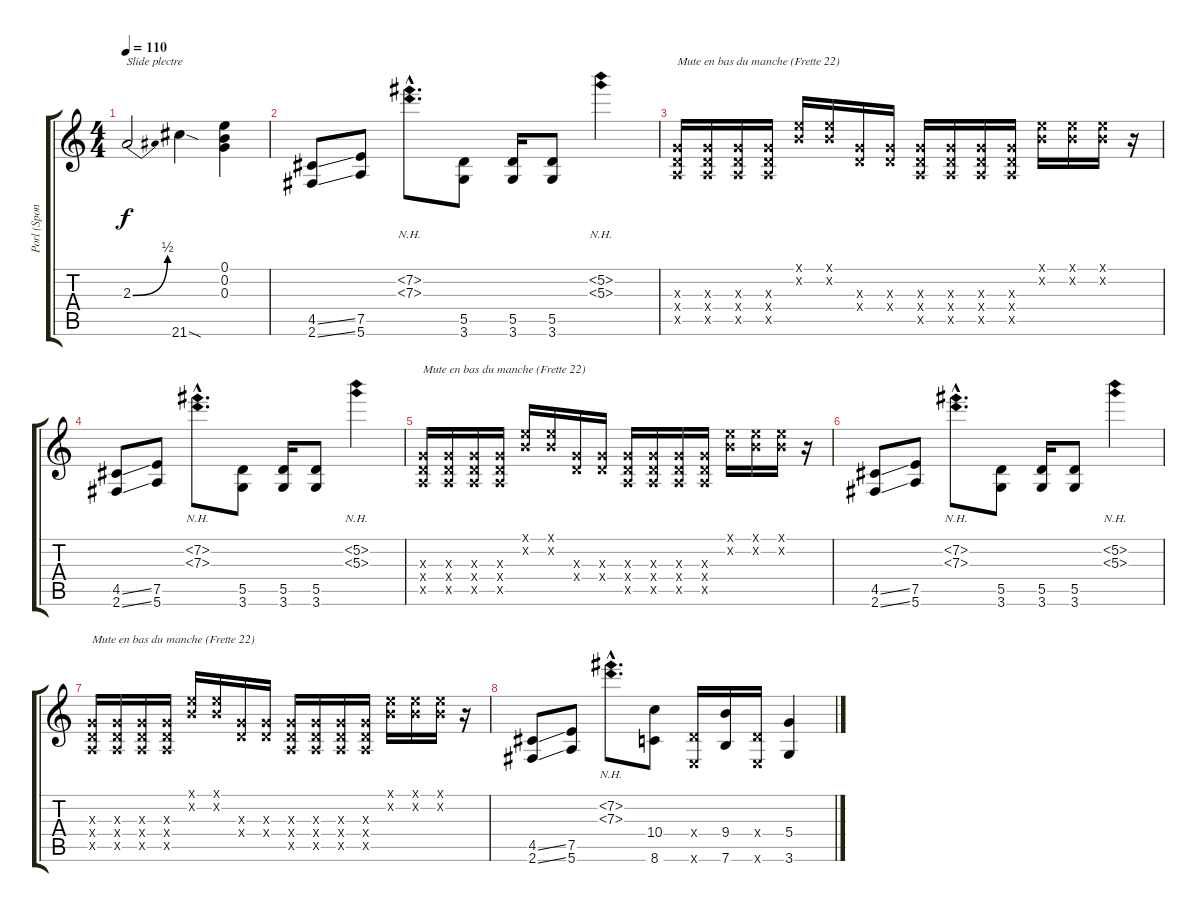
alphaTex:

\track ("Porl (Spondylos)" "Porl (Spon") {instrument overdrivenguitar}
\staff {score tabs}
\tuning (E4 B3 G3 D3 A2 E2) {hide}
\ts (4 4)
\tempo 110
\clef g2
\ks c
2.3{be (bend 0 0 60 2)}.2{txt "Slide plectre" dy f} 21.6{sod}.4 (0.1 0.2 0.3).4{txt ""} |
(4.5{ss} 2.6{ss}).8 (7.5 5.6).8 (7.2{nh hac} 7.3{nh hac}).8{d} (5.5 3.6).8 (5.5 3.6).16 (5.5 3.6).8 (5.2{nh} 5.3{nh}).4 |
(0.3{x} 0.4{x} 0.5{x}).16{txt "Mute en bas du manche (Frette 22)"} (0.3{x} 0.4{x} 0.5{x}).16 (0.3{x} 0.4{x} 0.5{x}).16 (0.3{x} 0.4{x} 0.5{x}).16 (0.1{x} 0.2{x}).16 (0.1{x} 0.2{x}).16 (0.3{x} 0.4{x}).16 (0.3{x} 0.4{x}).16 (0.3{x} 0.4{x} 0.5{x}).16 (0.3{x} 0.4{x} 0.5{x}).16 (0.3{x} 0.4{x} 0.5{x}).16 (0.3{x} 0.4{x} 0.5{x}).16 (0.1{x} 0.2{x}).16 (0.1{x} 0.2{x}).16 (0.1{x} 0.2{x}).16 r.16 |
(4.5{ss} 2.6{ss}).8 (7.5 5.6).8 (7.2{nh hac} 7.3{nh hac}).8{d} (5.5 3.6).8 (5.5 3.6).16 (5.5 3.6).8 (5.2{nh} 5.3{nh}).4 |
(0.3{x} 0.4{x} 0.5{x}).16{txt "Mute en bas du manche (Frette 22)"} (0.3{x} 0.4{x} 0.5{x}).16 (0.3{x} 0.4{x} 0.5{x}).16 (0.3{x} 0.4{x} 0.5{x}).16 (0.1{x} 0.2{x}).16 (0.1{x} 0.2{x}).16 (0.3{x} 0.4{x}).16 (0.3{x} 0.4{x}).16 (0.3{x} 0.4{x} 0.5{x}).16 (0.3{x} 0.4{x} 0.5{x}).16 (0.3{x} 0.4{x} 0.5{x}).16 (0.3{x} 0.4{x} 0.5{x}).16 (0.1{x} 0.2{x}).16 (0.1{x} 0.2{x}).16 (0.1{x} 0.2{x}).16 r.16 |
(4.5{ss} 2.6{ss}).8 (7.5 5.6).8 (7.2{nh hac} 7.3{nh hac}).8{d} (5.5 3.6).8 (5.5 3.6).16 (5.5 3.6).8 (5.2{nh} 5.3{nh}).4 |
(0.3{x} 0.4{x} 0.5{x}).16{txt "Mute en bas du manche (Frette 22)"} (0.3{x} 0.4{x} 0.5{x}).16 (0.3{x} 0.4{x} 0.5{x}).16 (0.3{x} 0.4{x} 0.5{x}).16 (0.1{x} 0.2{x}).16 (0.1{x} 0.2{x}).16 (0.3{x} 0.4{x}).16 (0.3{x} 0.4{x}).16 (0.3{x} 0.4{x} 0.5{x}).16 (0.3{x} 0.4{x} 0.5{x}).16 (0.3{x} 0.4{x} 0.5{x}).16 (0.3{x} 0.4{x} 0.5{x}).16 (0.1{x} 0.2{x}).16 (0.1{x} 0.2{x}).16 (0.1{x} 0.2{x}).16 r.16 |
(4.5{ss} 2.6{ss}).8 (7.5 5.6).8 (7.2{nh hac} 7.3{nh hac}).8{d} (10.4 8.6).8 (0.4{x} 0.6{x}).16 (9.4 7.6).16 (0.4{x} 0.6{x}).16 (5.4 3.6).4
